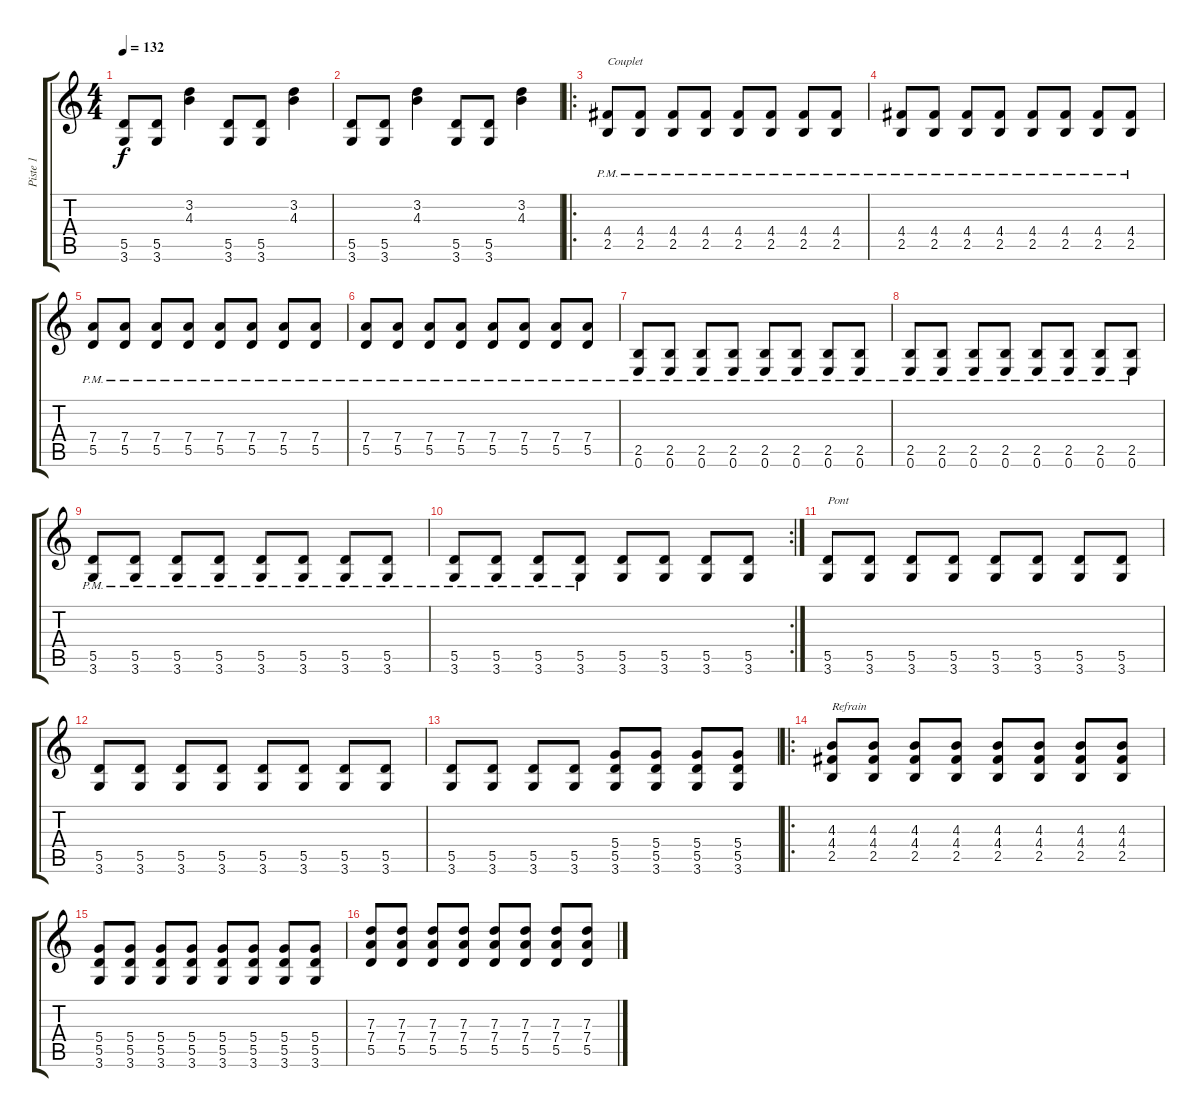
\track ("Piste 1" "Piste 1") {instrument distortionguitar}
\staff {score tabs}
\tuning (E4 B3 G3 D3 A2 E2) {hide}
\ts (4 4)
\tempo 132
\clef g2
\ks c
(5.5 3.6).8{dy f} (5.5 3.6).8 (3.2 4.3).4 (5.5 3.6).8 (5.5 3.6).8 (3.2 4.3).4 |
(5.5 3.6).8 (5.5 3.6).8 (3.2 4.3).4 (5.5 3.6).8 (5.5 3.6).8 (3.2 4.3).4 |
\ro
(4.4{pm} 2.5{pm}).8{txt "Couplet"} (4.4{pm} 2.5{pm}).8 (4.4{pm} 2.5{pm}).8 (4.4{pm} 2.5{pm}).8 (4.4{pm} 2.5{pm}).8 (4.4{pm} 2.5{pm}).8 (4.4{pm} 2.5{pm}).8 (4.4{pm} 2.5{pm}).8 |
(4.4{pm} 2.5{pm}).8 (4.4{pm} 2.5{pm}).8 (4.4{pm} 2.5{pm}).8 (4.4{pm} 2.5{pm}).8 (4.4{pm} 2.5{pm}).8 (4.4{pm} 2.5{pm}).8 (4.4{pm} 2.5{pm}).8 (4.4{pm} 2.5{pm}).8 |
(7.4{pm} 5.5{pm}).8 (7.4{pm} 5.5{pm}).8 (7.4{pm} 5.5{pm}).8 (7.4{pm} 5.5{pm}).8 (7.4{pm} 5.5{pm}).8 (7.4{pm} 5.5{pm}).8 (7.4{pm} 5.5{pm}).8 (7.4{pm} 5.5{pm}).8 |
(7.4{pm} 5.5{pm}).8 (7.4{pm} 5.5{pm}).8 (7.4{pm} 5.5{pm}).8 (7.4{pm} 5.5{pm}).8 (7.4{pm} 5.5{pm}).8 (7.4{pm} 5.5{pm}).8 (7.4{pm} 5.5{pm}).8 (7.4{pm} 5.5{pm}).8 |
(2.5{pm} 0.6{pm}).8 (2.5{pm} 0.6{pm}).8 (2.5{pm} 0.6{pm}).8 (2.5{pm} 0.6{pm}).8 (2.5{pm} 0.6{pm}).8 (2.5{pm} 0.6{pm}).8 (2.5{pm} 0.6{pm}).8 (2.5{pm} 0.6{pm}).8 |
(2.5{pm} 0.6{pm}).8 (2.5{pm} 0.6{pm}).8 (2.5{pm} 0.6{pm}).8 (2.5{pm} 0.6{pm}).8 (2.5{pm} 0.6{pm}).8 (2.5{pm} 0.6{pm}).8 (2.5{pm} 0.6{pm}).8 (2.5{pm} 0.6{pm}).8 |
(5.5{pm} 3.6{pm}).8 (5.5{pm} 3.6{pm}).8 (5.5{pm} 3.6{pm}).8 (5.5{pm} 3.6{pm}).8 (5.5{pm} 3.6{pm}).8 (5.5{pm} 3.6{pm}).8 (5.5{pm} 3.6{pm}).8 (5.5{pm} 3.6{pm}).8 |
\rc 2
(5.5{pm} 3.6{pm}).8 (5.5{pm} 3.6{pm}).8 (5.5{pm} 3.6{pm}).8 (5.5{pm} 3.6{pm}).8 (5.5 3.6).8 (5.5 3.6).8 (5.5 3.6).8 (5.5 3.6).8 |
(5.5 3.6).8{txt "Pont"} (5.5 3.6).8 (5.5 3.6).8 (5.5 3.6).8 (5.5 3.6).8 (5.5 3.6).8 (5.5 3.6).8 (5.5 3.6).8 |
(5.5 3.6).8 (5.5 3.6).8 (5.5 3.6).8 (5.5 3.6).8 (5.5 3.6).8 (5.5 3.6).8 (5.5 3.6).8 (5.5 3.6).8 |
(5.5 3.6).8 (5.5 3.6).8 (5.5 3.6).8 (5.5 3.6).8 (5.4 5.5 3.6).8 (5.4 5.5 3.6).8 (5.4 5.5 3.6).8 (5.4 5.5 3.6).8 |
\ro
(4.3 4.4 2.5).8{txt "Refrain"} (4.3 4.4 2.5).8 (4.3 4.4 2.5).8 (4.3 4.4 2.5).8 (4.3 4.4 2.5).8 (4.3 4.4 2.5).8 (4.3 4.4 2.5).8 (4.3 4.4 2.5).8 |
(5.4 5.5 3.6).8 (5.4 5.5 3.6).8 (5.4 5.5 3.6).8 (5.4 5.5 3.6).8 (5.4 5.5 3.6).8 (5.4 5.5 3.6).8 (5.4 5.5 3.6).8 (5.4 5.5 3.6).8 |
(7.3 7.4 5.5).8 (7.3 7.4 5.5).8 (7.3 7.4 5.5).8 (7.3 7.4 5.5).8 (7.3 7.4 5.5).8 (7.3 7.4 5.5).8 (7.3 7.4 5.5).8 (7.3 7.4 5.5).8
